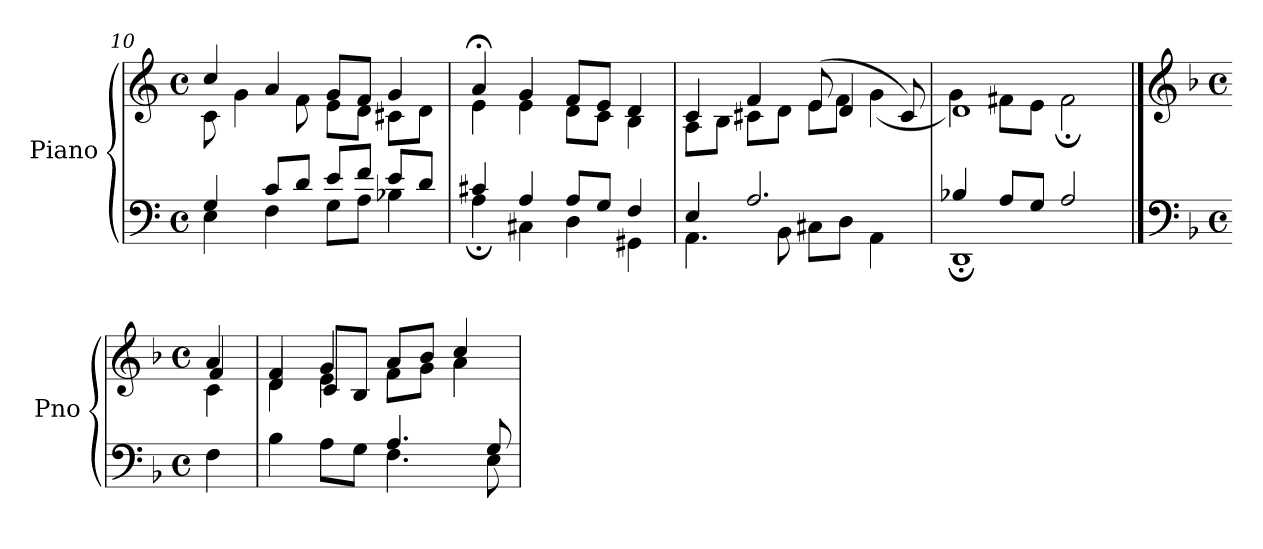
**kern	**kern
*part1	*part1
*staff2	*staff1
*I"Piano	*
*I'Pno	*
*clefF4	*clefG2
*k[]	*k[]
*M4/4	*M4/4
*met(c)	*met(c)
=10	=10
*^	*^
4G/	4E\	4cc/	8c\
.	.	.	4g\
8c/L	4F\	4a/	.
8d/J	.	.	8f\
8e/L	8G\L	8g/L	8e\L
8f/J	8A\J	8f/J	8d\J
8e/L	4B-X\	4g/	8c#X\L
8d/J	.	.	8d\J
=11	=11	=11	=11
4c#X/	4A;\	4a;</	4e\
4A/	4C#X\	4g/	4e\
8A/L	4D\	8f/L	8d\L
8G/J	.	8e/J	8c\J
4F/	4GG#X\	4d/	4B\
=12	=12	=12	=12
4E/	4.AA\	4c/	8A\L
.	.	.	8B\J
2.A/	.	4f/	8c#X\L
.	8BB\	.	8d\J
.	8C#X\L	(>8e/	8e\L
.	8D\J	4d/	8f\J
.	4AA\	.	(<4g\
.	.	8c#/)	.
=13	=13	=13	=13
4B-X/	1DD;	1d	4g\)
8A/L	.	.	8f#X\L
8G/J	.	.	8e\J
2A/	.	.	2f#;\
*	*	*v	*v
==1	==1	==1
*clefF4	*	*clefG2
*k[b-]	*	*k[b-]
*M4/4	*	*M4/4
*met(c)	*	*met(c)
*	*	*^
*	*	*	*^
4ryy	4F\	4a/	4f/	4c\
=2	=2	=2	=2	=2
2ryy	4B-\	4f/	4d\	4d/
.	8A\L	4g/	4e\	8c/L
.	8G\J	.	.	8B-/J
4.A/	4.F\	8a/L	8f\L	2ryy
.	.	8b-/J	8g\J	.
.	.	4cc/	4a\	.
8G/	8E\	.	.	.
*v	*v	*	*	*
*	*v	*v	*v
=	=
*-	*-
